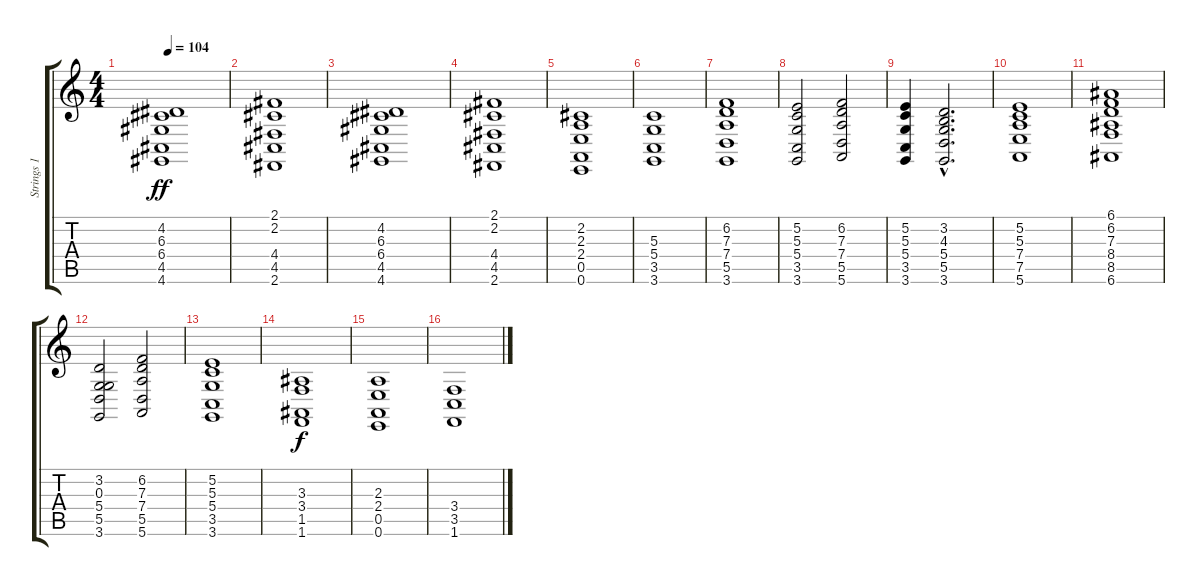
\track ("Strings 1" "Strings 1") {instrument stringensemble1}
\staff {score tabs}
\tuning (E4 B3 G3 D3 A2 E2) {hide}
\ts (4 4)
\tempo 104
\clef g2
\ks c
(4.2 6.3 6.4 4.5 4.6).1{dy ff} |
(2.1 2.2 4.4 4.5 2.6).1{volume 13} |
(4.2 6.3 6.4 4.5 4.6).1 |
(2.1 2.2 4.4 4.5 2.6).1 |
(2.2 2.3 2.4 0.5 0.6).1 |
(5.3 5.4 3.5 3.6).1 |
(6.2 7.3 7.4 5.5 3.6).1 |
(5.2 5.3 5.4 3.5 3.6).2 (6.2 7.3 7.4 5.5 5.6).2 |
(5.2 5.3 5.4 3.5 3.6).4 (3.2{hac} 4.3{hac} 5.4{hac} 5.5{hac} 3.6{hac}).2{d} |
(5.2 5.3 7.4 7.5 5.6).1{volume 12} |
(6.1 6.2 7.3 8.4 8.5 6.6).1 |
(3.2 0.3 5.4 5.5 3.6).2 (6.2 7.3 7.4 5.5 5.6).2 |
(5.2 5.3 5.4 3.5 3.6).1 |
(3.3 3.4 1.5 1.6).1{dy f volume 11} |
(2.3 2.4 0.5 0.6).1 |
(3.4 3.5 1.6).1
